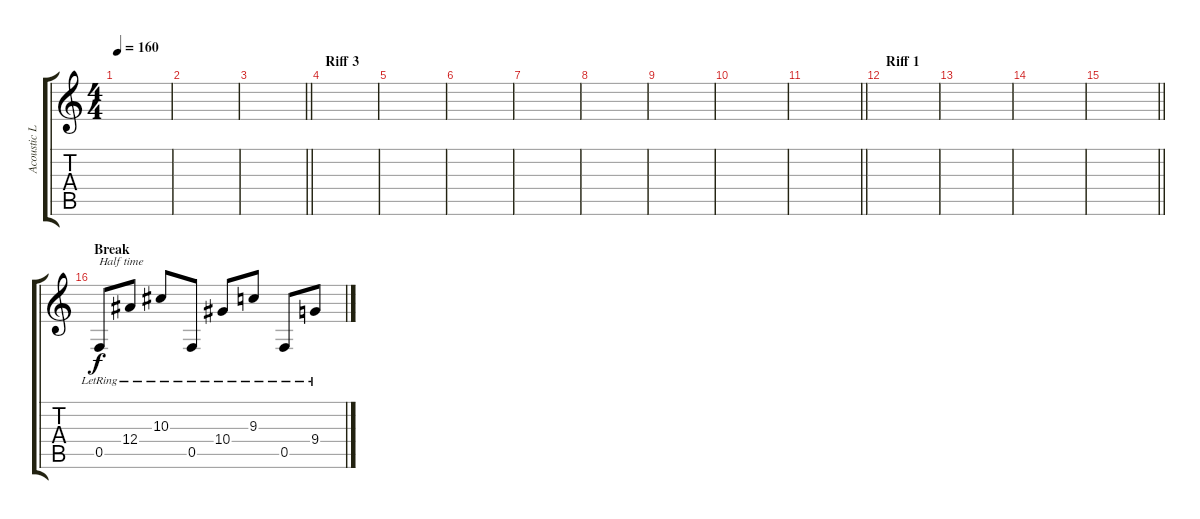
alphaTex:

\track ("Acoustic Lead" "Acoustic L") {instrument acousticguitarsteel}
\staff {score tabs}
\tuning (C4 G3 Eb3 Bb2 F2 C2) {hide}
\ts (4 4)
\tempo 160
\clef g2
\ks c
|
|
\barLineRight lightlight
|
\section ("" "Riff 3")
|
|
|
|
|
|
|
\barLineRight lightlight
|
\section ("" "Riff 1")
|
|
|
\barLineRight lightlight
|
\section ("" "Break")
0.5{lr}.8{txt "Half time"} 12.4{lr}.8 10.3{lr}.8 0.5{lr}.8 10.4{lr}.8 9.3{lr}.8 0.5{lr}.8 9.4{lr}.8
